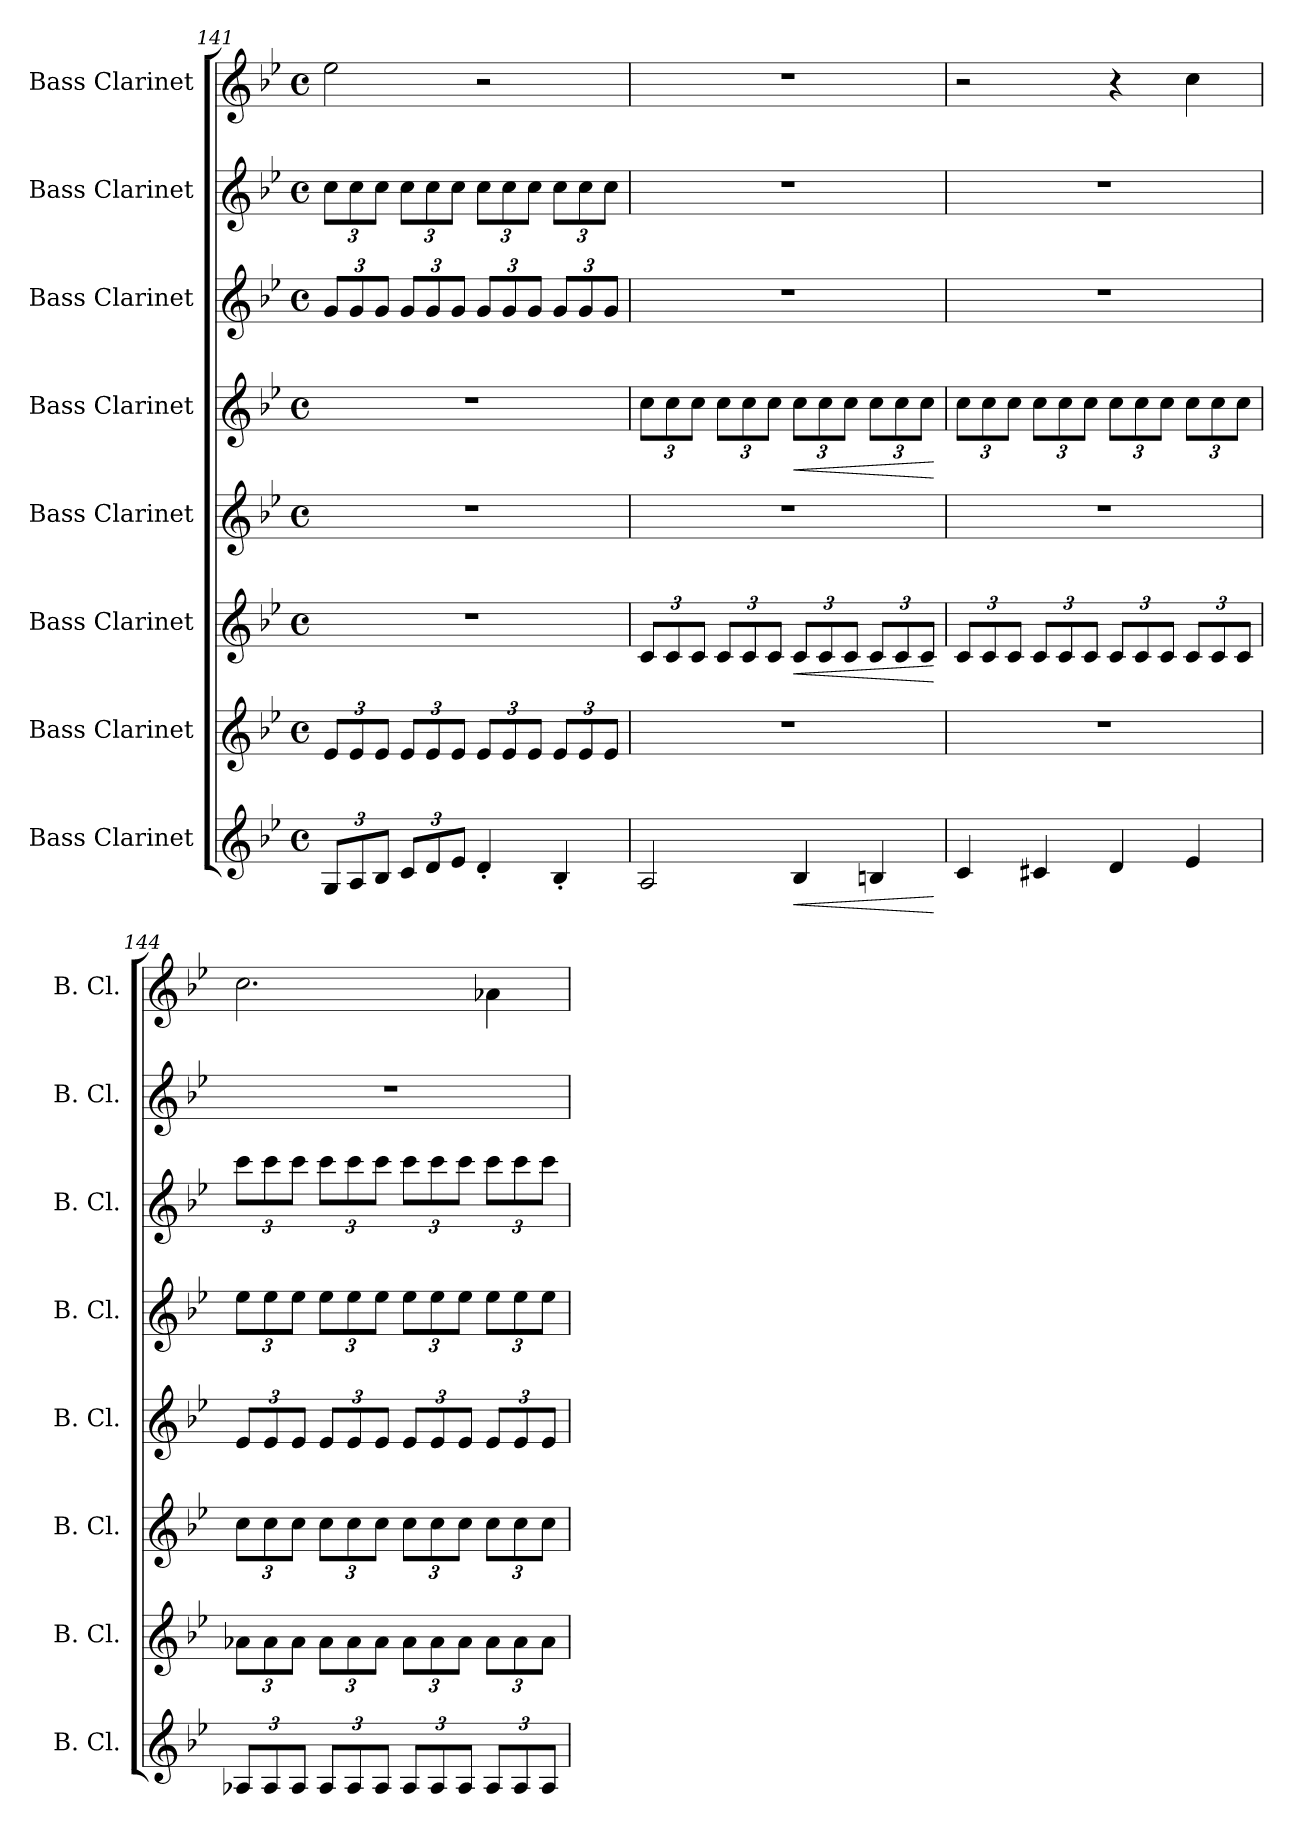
**kern	**dynam	**kern	**kern	**dynam	**kern	**kern	**dynam	**kern	**kern	**kern
*part8	*part8	*part7	*part6	*part6	*part5	*part4	*part4	*part3	*part2	*part1
*staff8	*staff8	*staff7	*staff6	*staff6	*staff5	*staff4	*staff4	*staff3	*staff2	*staff1
*I"Bass Clarinet	*	*I"Bass Clarinet	*I"Bass Clarinet	*	*I"Bass Clarinet	*I"Bass Clarinet	*	*I"Bass Clarinet	*I"Bass Clarinet	*I"Bass Clarinet
*I'B. Cl.	*	*I'B. Cl.	*I'B. Cl.	*	*I'B. Cl.	*I'B. Cl.	*	*I'B. Cl.	*I'B. Cl.	*I'B. Cl.
!!LO:PB:g=z
*clefG2	*	*clefG2	*clefG2	*	*clefG2	*clefG2	*	*clefG2	*clefG2	*clefG2
*ITrd8c14	*	*ITrd8c14	*ITrd8c14	*	*ITrd8c14	*ITrd8c14	*	*ITrd8c14	*ITrd8c14	*ITrd8c14
*k[b-e-]	*	*k[b-e-]	*k[b-e-]	*	*k[b-e-]	*k[b-e-]	*	*k[b-e-]	*k[b-e-]	*k[b-e-]
*M4/4	*	*M4/4	*M4/4	*	*M4/4	*M4/4	*	*M4/4	*M4/4	*M4/4
*met(c)	*	*met(c)	*met(c)	*	*met(c)	*met(c)	*	*met(c)	*met(c)	*met(c)
*Xbrackettup	*	*Xbrackettup	*	*	*	*	*	*Xbrackettup	*Xbrackettup	*
=141	=141	=141	=141	=141	=141	=141	=141	=141	=141	=141
12GG/L	.	12E-/L	1r	.	1r	1r	.	12G/L	12c\L	2e-\
12AA/	.	12E-/	.	.	.	.	.	12G/	12c\	.
12BB-/J	.	12E-/J	.	.	.	.	.	12G/J	12c\J	.
12C/L	.	12E-/L	.	.	.	.	.	12G/L	12c\L	.
12D/	.	12E-/	.	.	.	.	.	12G/	12c\	.
12E-/J	.	12E-/J	.	.	.	.	.	12G/J	12c\J	.
4D'/	.	12E-/L	.	.	.	.	.	12G/L	12c\L	2r
.	.	12E-/	.	.	.	.	.	12G/	12c\	.
.	.	12E-/J	.	.	.	.	.	12G/J	12c\J	.
4BB-'/	.	12E-/L	.	.	.	.	.	12G/L	12c\L	.
.	.	12E-/	.	.	.	.	.	12G/	12c\	.
.	.	12E-/J	.	.	.	.	.	12G/J	12c\J	.
=142	=142	=142	=142	=142	=142	=142	=142	=142	=142	=142
*	*	*	*Xbrackettup	*	*	*Xbrackettup	*	*	*	*
2AA/	.	1r	12C/L	.	1r	12c\L	.	1r	1r	1r
.	.	.	12C/	.	.	12c\	.	.	.	.
.	.	.	12C/J	.	.	12c\J	.	.	.	.
.	.	.	12C/L	.	.	12c\L	.	.	.	.
.	.	.	12C/	.	.	12c\	.	.	.	.
.	.	.	12C/J	.	.	12c\J	.	.	.	.
!	!LO:HP:b	!	!	!LO:HP:b	!	!	!LO:HP:b	!	!	!
4BB-/	<	.	12C/L	<	.	12c\L	<	.	.	.
.	.	.	12C/	.	.	12c\	.	.	.	.
.	.	.	12C/J	.	.	12c\J	.	.	.	.
4BBn/	.	.	12C/L	.	.	12c\L	.	.	.	.
.	.	.	12C/	.	.	12c\	.	.	.	.
.	.	.	12C/J	.	.	12c\J	.	.	.	.
.	[	.	.	[	.	.	[	.	.	.
=143	=143	=143	=143	=143	=143	=143	=143	=143	=143	=143
4C/	.	1r	12C/L	.	1r	12c\L	.	1r	1r	2r
.	.	.	12C/	.	.	12c\	.	.	.	.
.	.	.	12C/J	.	.	12c\J	.	.	.	.
4C#X/	.	.	12C/L	.	.	12c\L	.	.	.	.
.	.	.	12C/	.	.	12c\	.	.	.	.
.	.	.	12C/J	.	.	12c\J	.	.	.	.
4D/	.	.	12C/L	.	.	12c\L	.	.	.	4r
.	.	.	12C/	.	.	12c\	.	.	.	.
.	.	.	12C/J	.	.	12c\J	.	.	.	.
4E-/	.	.	12C/L	.	.	12c\L	.	.	.	4c\
.	.	.	12C/	.	.	12c\	.	.	.	.
.	.	.	12C/J	.	.	12c\J	.	.	.	.
!!LO:PB:g=z
=144	=144	=144	=144	=144	=144	=144	=144	=144	=144	=144
*	*	*	*	*	*Xbrackettup	*	*	*	*	*
12AA-X/L	.	12A-X\L	12c\L	.	12E-/L	12e-\L	.	12cc\L	1r	2.c\
12AA-/	.	12A-\	12c\	.	12E-/	12e-\	.	12cc\	.	.
12AA-/J	.	12A-\J	12c\J	.	12E-/J	12e-\J	.	12cc\J	.	.
12AA-/L	.	12A-\L	12c\L	.	12E-/L	12e-\L	.	12cc\L	.	.
12AA-/	.	12A-\	12c\	.	12E-/	12e-\	.	12cc\	.	.
12AA-/J	.	12A-\J	12c\J	.	12E-/J	12e-\J	.	12cc\J	.	.
12AA-/L	.	12A-\L	12c\L	.	12E-/L	12e-\L	.	12cc\L	.	.
12AA-/	.	12A-\	12c\	.	12E-/	12e-\	.	12cc\	.	.
12AA-/J	.	12A-\J	12c\J	.	12E-/J	12e-\J	.	12cc\J	.	.
12AA-/L	.	12A-\L	12c\L	.	12E-/L	12e-\L	.	12cc\L	.	4A-X\
12AA-/	.	12A-\	12c\	.	12E-/	12e-\	.	12cc\	.	.
12AA-/J	.	12A-\J	12c\J	.	12E-/J	12e-\J	.	12cc\J	.	.
=	=	=	=	=	=	=	=	=	=	=
*-	*-	*-	*-	*-	*-	*-	*-	*-	*-	*-
